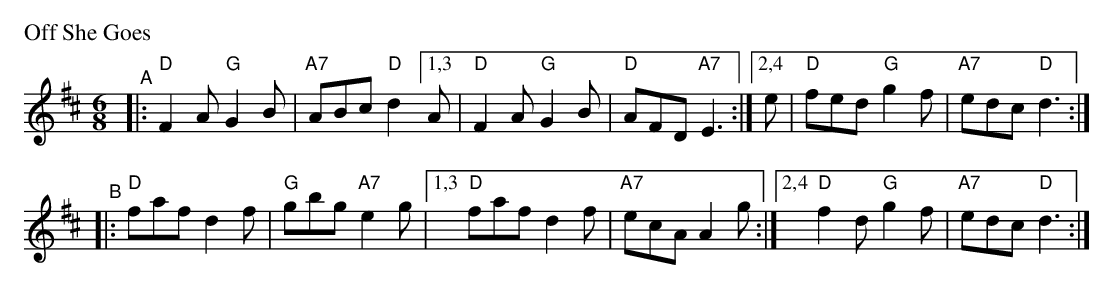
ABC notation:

X:1
P: Off She Goes
M: 6/8
L: 1/8
K: D
"^A"\
|:"D"F2A "G"G2B | "A7"ABc "D"d2 \
[1,3 A | "D"F2A "G"G2B | "D"AFD "A7"E3 :|\
[2,4 e | "D"fed "G"g2f | "A7"edc "D"d3 :|
"^B"\
|:"D"faf d2f | "G"gbg "A7"e2g |\
[1,3 "D"faf d2f | "A7"ecA A2g :|\
[2,4 "D"f2d "G"g2f | "A7"edc "D"d3 :|
